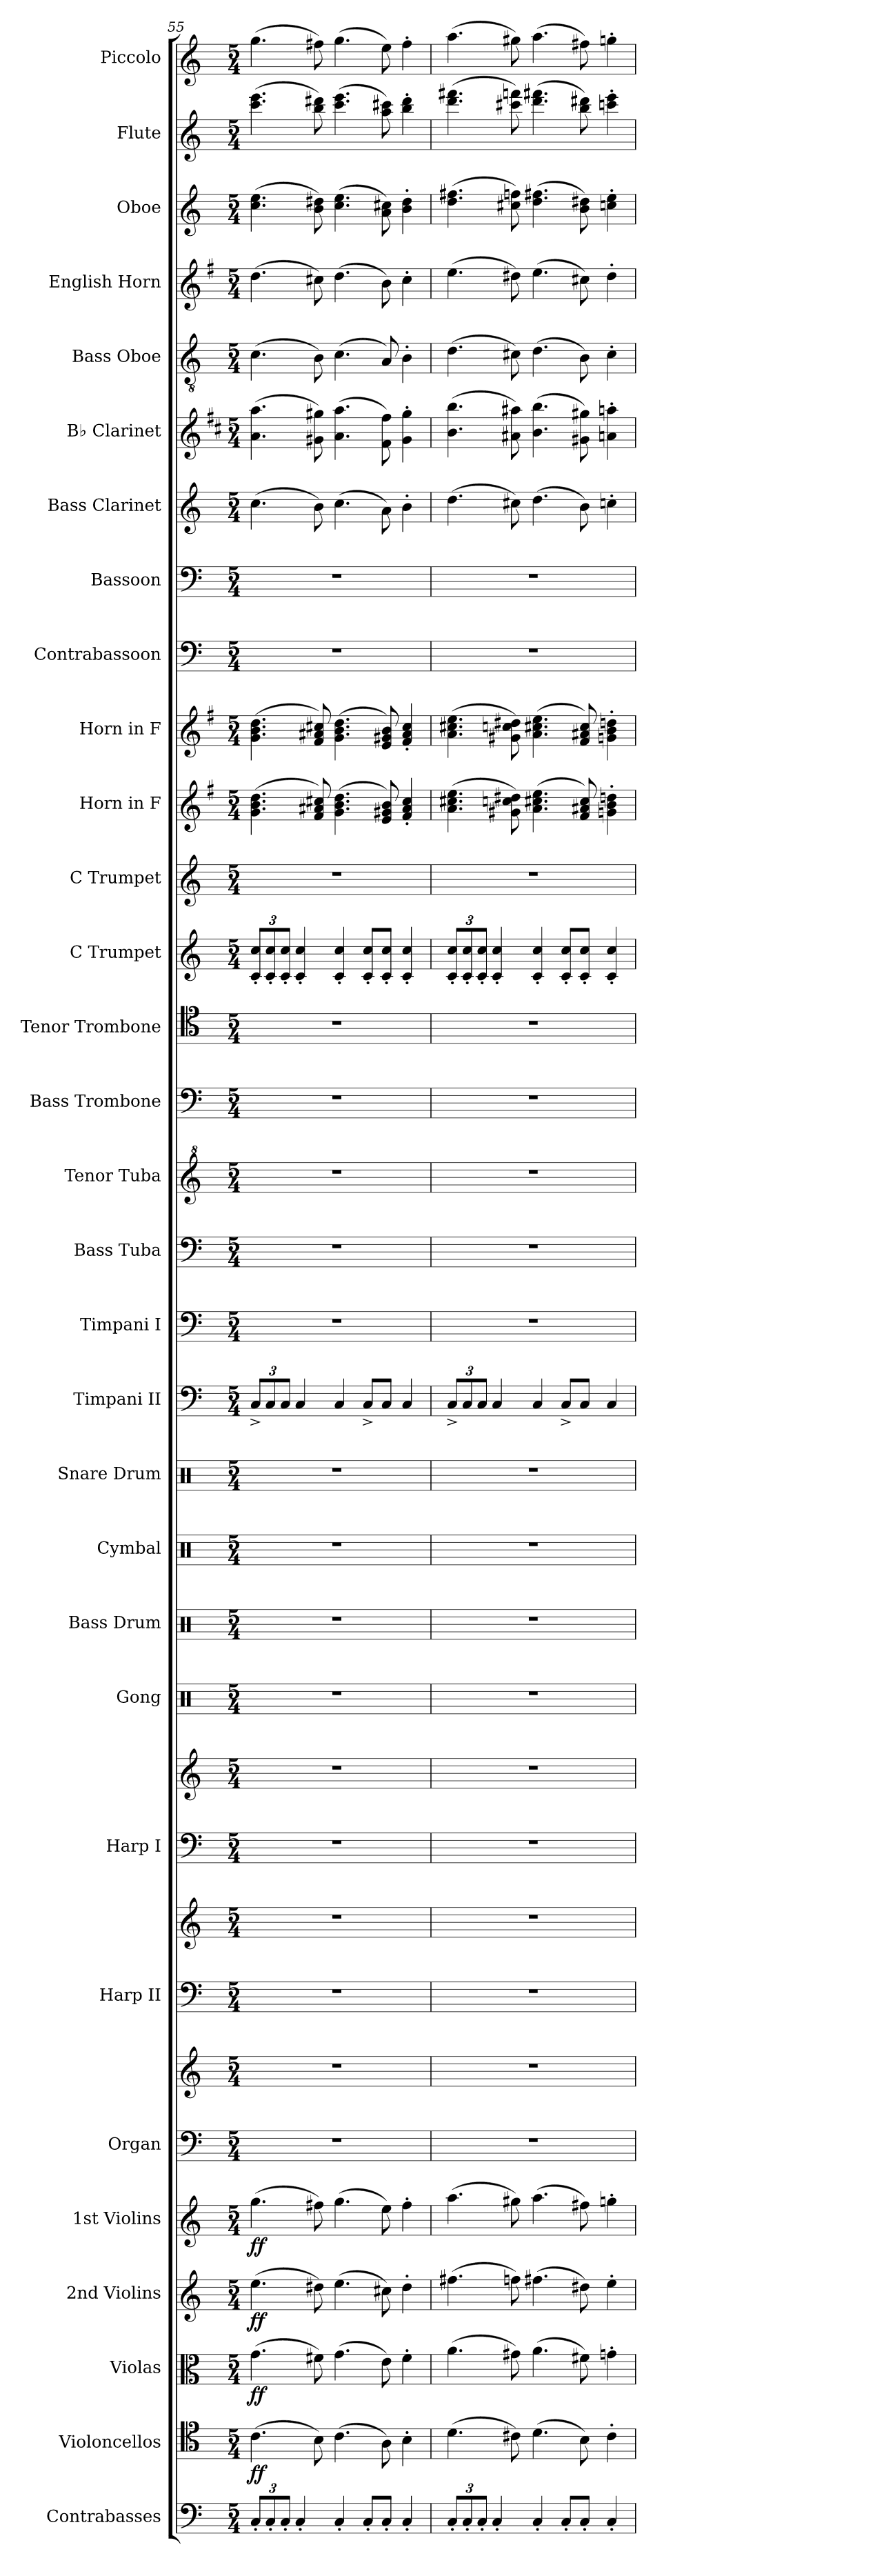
**kern	**kern	**dynam	**kern	**dynam	**kern	**dynam	**kern	**dynam	**kern	**kern	**kern	**kern	**kern	**kern	**kern	**kern	**kern	**kern	**kern	**kern	**kern	**kern	**kern	**kern	**kern	**kern	**kern	**kern	**kern	**kern	**kern	**kern	**kern	**kern	**kern	**kern	**kern
*part31	*part30	*part30	*part29	*part29	*part28	*part28	*part27	*part27	*part26	*part26	*part25	*part25	*part24	*part24	*part23	*part22	*part21	*part20	*part19	*part18	*part17	*part16	*part15	*part14	*part13	*part12	*part11	*part10	*part9	*part8	*part7	*part6	*part5	*part4	*part3	*part2	*part1
*staff34	*staff33	*staff33	*staff32	*staff32	*staff31	*staff31	*staff30	*staff30	*staff29	*staff28	*staff27	*staff26	*staff25	*staff24	*staff23	*staff22	*staff21	*staff20	*staff19	*staff18	*staff17	*staff16	*staff15	*staff14	*staff13	*staff12	*staff11	*staff10	*staff9	*staff8	*staff7	*staff6	*staff5	*staff4	*staff3	*staff2	*staff1
*I"Contrabasses	*I"Violoncellos	*	*I"Violas	*	*I"2nd Violins	*	*I"1st Violins	*	*I"Organ	*	*I"Harp II	*	*I"Harp I	*	*I"Gong	*I"Bass Drum	*I"Cymbal	*I"Snare Drum	*I"Timpani II	*I"Timpani I	*I"Bass Tuba	*I"Tenor Tuba	*I"Bass Trombone	*I"Tenor Trombone	*I"C Trumpet	*I"C Trumpet	*I"Horn in F	*I"Horn in F	*I"Contrabassoon	*I"Bassoon	*I"Bass Clarinet	*I"B♭ Clarinet	*I"Bass Oboe	*I"English Horn	*I"Oboe	*I"Flute	*I"Piccolo
*I'Cbs.	*I'Vcs.	*	*I'Vlas.	*	*I'Vlns.	*	*I'Vlns.	*	*I'Org.	*	*I'Hrp.	*	*I'Hrp.	*	*	*I'B. Dr.	*I'Cym.	*I'Sn. Dr.	*I'Timp.	*I'Timp.	*I'Tba.	*	*I'B. Tbn.	*I'T. Tbn.	*I'C Tpt.	*I'C Tpt.	*	*	*I'Cbsn.	*I'Bsn.	*I'B. Cl.	*I'B♭ Cl.	*	*I'E. Hn.	*I'Ob.	*I'Fl.	*I'Picc.
*clefF4	*clefC4	*	*clefC3	*	*clefG2	*	*clefG2	*	*clefF4	*clefG2	*clefF4	*clefG2	*clefF4	*clefG2	*clefX	*clefX	*clefX	*clefX	*clefF4	*clefF4	*clefF4	*clefG^2	*clefF4	*clefC4	*clefG2	*clefG2	*clefG2	*clefG2	*clefF4	*clefF4	*clefG2	*clefG2	*clefGv2	*clefG2	*clefG2	*clefG2	*clefG2
*ITrd7c12	*	*	*	*	*	*	*	*	*	*	*	*	*	*	*	*	*	*	*	*	*	*ITrd15c26	*	*	*	*	*ITrd4c7	*ITrd4c7	*ITrd7c12	*	*ITrd8c14	*ITrd1c2	*	*ITrd4c7	*	*	*ITrd-7c-12
*k[]	*k[]	*	*k[]	*	*k[]	*	*k[]	*	*k[]	*k[]	*k[]	*k[]	*k[]	*k[]	*k[]	*k[]	*k[]	*k[]	*k[]	*k[]	*k[]	*k[]	*k[]	*k[]	*k[]	*k[]	*k[]	*k[]	*k[]	*k[]	*k[]	*k[]	*k[]	*k[]	*k[]	*k[]	*k[]
*M5/4	*M5/4	*	*M5/4	*	*M5/4	*	*M5/4	*	*M5/4	*M5/4	*M5/4	*M5/4	*M5/4	*M5/4	*M5/4	*M5/4	*M5/4	*M5/4	*M5/4	*M5/4	*M5/4	*M5/4	*M5/4	*M5/4	*M5/4	*M5/4	*M5/4	*M5/4	*M5/4	*M5/4	*M5/4	*M5/4	*M5/4	*M5/4	*M5/4	*M5/4	*M5/4
*Xbrackettup	*	*	*	*	*	*	*	*	*	*	*	*	*	*	*	*	*	*	*Xbrackettup	*	*	*	*	*	*Xbrackettup	*	*	*	*	*	*	*	*	*	*	*	*
=55	=55	=55	=55	=55	=55	=55	=55	=55	=55	=55	=55	=55	=55	=55	=55	=55	=55	=55	=55	=55	=55	=55	=55	=55	=55	=55	=55	=55	=55	=55	=55	=55	=55	=55	=55	=55	=55
!	!	!LO:DY:b	!	!LO:DY:b	!	!LO:DY:b	!	!LO:DY:b	!	!	!	!	!	!	!	!	!	!	!	!	!	!	!	!	!	!	!	!	!	!	!	!	!	!	!	!	!
12CC'/L	(4.c\	ff	(4.g\	ff	(4.ee\	ff	(4.gg\	ff	4%5r	4%5r	4%5r	4%5r	4%5r	4%5r	4%5r	4%5r	4%5r	4%5r	12C^/L	4%5r	4%5r	4%5r	4%5r	4%5r	12c/' 12cc/'L	4%5r	(4.c\ 4.e\ 4.g\	(4.c\ 4.e\ 4.g\	4%5r	4%5r	(4.c\	(4.g\ 4.gg\	(4.c\	(4.g\	(4.cc\ 4.ee\	(4.ccc\ 4.eee\	(4.ggg\
12CC'/	.	.	.	.	.	.	.	.	.	.	.	.	.	.	.	.	.	.	12C/	.	.	.	.	.	12c/' 12cc/'	.	.	.	.	.	.	.	.	.	.	.	.
12CC'/J	.	.	.	.	.	.	.	.	.	.	.	.	.	.	.	.	.	.	12C/J	.	.	.	.	.	12c/' 12cc/'J	.	.	.	.	.	.	.	.	.	.	.	.
4CC'/	.	.	.	.	.	.	.	.	.	.	.	.	.	.	.	.	.	.	4C/	.	.	.	.	.	4c/' 4cc/'	.	.	.	.	.	.	.	.	.	.	.	.
.	8B\)	.	8f#X\)	.	8dd#X\)	.	8ff#X\)	.	.	.	.	.	.	.	.	.	.	.	.	.	.	.	.	.	.	.	8B/ 8d#X/ 8f#X/)	8B/ 8d#X/ 8f#X/)	.	.	8B\)	8f#X\ 8ff#X\)	8B\)	8f#X\)	8b\ 8dd#X\)	8bb\ 8ddd#X\)	8fff#X\)
4CC'/	(4.c\	.	(4.g\	.	(4.ee\	.	(4.gg\	.	.	.	.	.	.	.	.	.	.	.	4C/	.	.	.	.	.	4c/' 4cc/'	.	(4.c\ 4.e\ 4.g\	(4.c\ 4.e\ 4.g\	.	.	(4.c\	(4.g\ 4.gg\	(4.c\	(4.g\	(4.cc\ 4.ee\	(4.ccc\ 4.eee\	(4.ggg\
8CC'/L	.	.	.	.	.	.	.	.	.	.	.	.	.	.	.	.	.	.	8C^/L	.	.	.	.	.	8c/' 8cc/'L	.	.	.	.	.	.	.	.	.	.	.	.
8CC'/J	8A\)	.	8e\)	.	8cc#X\)	.	8ee\)	.	.	.	.	.	.	.	.	.	.	.	8C/J	.	.	.	.	.	8c/' 8cc/'J	.	8A/ 8c#X/ 8e/)	8A/ 8c#X/ 8e/)	.	.	8A\)	8e\ 8ee\)	8A/)	8e\)	8a\ 8cc#X\)	8aa\ 8ccc#X\)	8eee\)
4CC'/	4B'\	.	4f#'\	.	4dd#'\	.	4ff#'\	.	.	.	.	.	.	.	.	.	.	.	4C/	.	.	.	.	.	4c/' 4cc/'	.	4B/' 4d#/' 4f#/'	4B/' 4d#/' 4f#/'	.	.	4B'\	4f#\' 4ff#\'	4B'\	4f#'\	4b\' 4dd#\'	4bb\' 4ddd#\'	4fff#'\
=56	=56	=56	=56	=56	=56	=56	=56	=56	=56	=56	=56	=56	=56	=56	=56	=56	=56	=56	=56	=56	=56	=56	=56	=56	=56	=56	=56	=56	=56	=56	=56	=56	=56	=56	=56	=56	=56
12CC'/L	(4.d\	.	(4.a\	.	(4.ff#X\	.	(4.aa\	.	4%5r	4%5r	4%5r	4%5r	4%5r	4%5r	4%5r	4%5r	4%5r	4%5r	12C^/L	4%5r	4%5r	4%5r	4%5r	4%5r	12c/' 12cc/'L	4%5r	(4.d\ 4.f#X\ 4.a\	(4.d\ 4.f#X\ 4.a\	4%5r	4%5r	(4.d\	(4.a\ 4.aa\	(4.d\	(4.a\	(4.dd\ 4.ff#X\	(4.ddd\ 4.fff#X\	(4.aaa\
12CC'/	.	.	.	.	.	.	.	.	.	.	.	.	.	.	.	.	.	.	12C/	.	.	.	.	.	12c/' 12cc/'	.	.	.	.	.	.	.	.	.	.	.	.
12CC'/J	.	.	.	.	.	.	.	.	.	.	.	.	.	.	.	.	.	.	12C/J	.	.	.	.	.	12c/' 12cc/'J	.	.	.	.	.	.	.	.	.	.	.	.
4CC'/	.	.	.	.	.	.	.	.	.	.	.	.	.	.	.	.	.	.	4C/	.	.	.	.	.	4c/' 4cc/'	.	.	.	.	.	.	.	.	.	.	.	.
.	8c#X\)	.	8g#X\)	.	8ffn\)	.	8gg#X\)	.	.	.	.	.	.	.	.	.	.	.	.	.	.	.	.	.	.	.	8c#X\ 8fn\ 8g#X\)	8c#X\ 8fn\ 8g#X\)	.	.	8c#X\)	8g#X\ 8gg#X\)	8c#X\)	8g#X\)	8cc#X\ 8ffn\)	8ccc#X\ 8fffn\)	8ggg#X\)
4CC'/	(4.d\	.	(4.a\	.	(4.ff#X\	.	(4.aa\	.	.	.	.	.	.	.	.	.	.	.	4C/	.	.	.	.	.	4c/' 4cc/'	.	(4.d\ 4.f#X\ 4.a\	(4.d\ 4.f#X\ 4.a\	.	.	(4.d\	(4.a\ 4.aa\	(4.d\	(4.a\	(4.dd\ 4.ff#X\	(4.ddd\ 4.fff#X\	(4.aaa\
8CC'/L	.	.	.	.	.	.	.	.	.	.	.	.	.	.	.	.	.	.	8C^/L	.	.	.	.	.	8c/' 8cc/'L	.	.	.	.	.	.	.	.	.	.	.	.
8CC'/J	8B\)	.	8f#X\)	.	8dd#X\)	.	8ff#X\)	.	.	.	.	.	.	.	.	.	.	.	8C/J	.	.	.	.	.	8c/' 8cc/'J	.	8B/ 8d#X/ 8f#/)	8B/ 8d#X/ 8f#/)	.	.	8B\)	8f#X\ 8ff#X\)	8B\)	8f#X\)	8b\ 8dd#X\)	8bb\ 8ddd#X\)	8fff#X\)
4CC'/	4c#'\	.	4gn'\	.	4ee'\	.	4ggn'\	.	.	.	.	.	.	.	.	.	.	.	4C/	.	.	.	.	.	4c/' 4cc/'	.	4cn\' 4e\' 4gn\'	4cn\' 4e\' 4gn\'	.	.	4cn'\	4gn\' 4ggn\'	4c#'\	4g#'\	4ccn\' 4ee\'	4cccn\' 4eee\'	4gggn'\
=	=	=	=	=	=	=	=	=	=	=	=	=	=	=	=	=	=	=	=	=	=	=	=	=	=	=	=	=	=	=	=	=	=	=	=	=	=
*-	*-	*-	*-	*-	*-	*-	*-	*-	*-	*-	*-	*-	*-	*-	*-	*-	*-	*-	*-	*-	*-	*-	*-	*-	*-	*-	*-	*-	*-	*-	*-	*-	*-	*-	*-	*-	*-
